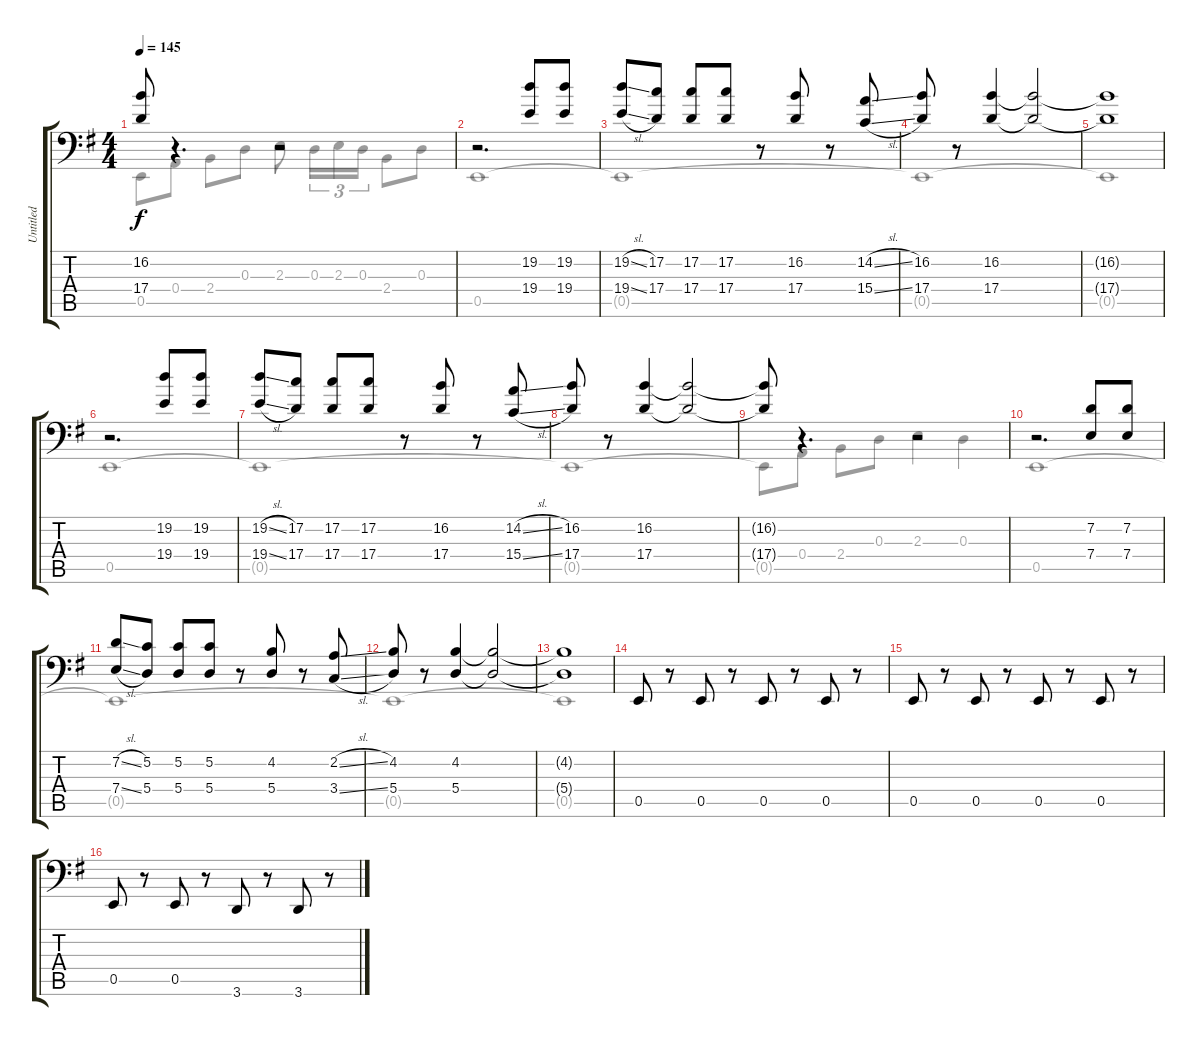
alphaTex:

\track ("Untitled" "Untitled") {instrument electricbassfinger}
\staff {score tabs}
\tuning (C3 G2 D2 A1 E1 B0) {hide}
\voice
\ts (4 4)
\tempo 145
\clef f4
\ks g
(16.2{t} 17.4{t}).8{dy f} r.4{d} r.2 |
r.2{d} (19.2 19.4).8 (19.2 19.4).8 |
(19.2{sl} 19.4{sl}).8 (17.2 17.4).8 (17.2 17.4).8 (17.2 17.4).8 r.8 (16.2 17.4).8 r.8 (14.2{sl} 15.4{sl}).8 |
(16.2 17.4).8 r.8 (16.2 17.4).4 (16.2{t} 17.4{t}).2 |
(16.2{t} 17.4{t}).1 |
r.2{d} (19.2 19.4).8 (19.2 19.4).8 |
(19.2{sl} 19.4{sl}).8 (17.2 17.4).8 (17.2 17.4).8 (17.2 17.4).8 r.8 (16.2 17.4).8 r.8 (14.2{sl} 15.4{sl}).8 |
(16.2 17.4).8 r.8 (16.2 17.4).4 (16.2{t} 17.4{t}).2 |
(16.2{t} 17.4{t}).8 r.4{d} r.2 |
r.2{d} (7.2 7.4).8 (7.2 7.4).8 |
(7.2{sl} 7.4{sl}).8 (5.2 5.4).8 (5.2 5.4).8 (5.2 5.4).8 r.8 (4.2 5.4).8 r.8 (2.2{sl} 3.4{sl}).8 |
(4.2 5.4).8 r.8 (4.2 5.4).4 (4.2{t} 5.4{t}).2 |
(4.2{t} 5.4{t}).1 |
0.5.8 r.8 0.5.8 r.8 0.5.8 r.8 0.5.8 r.8 |
0.5.8 r.8 0.5.8 r.8 0.5.8 r.8 0.5.8 r.8 |
0.5.8 r.8 0.5.8 r.8 3.6.8 r.8 3.6.8 r.8
\voice
\clef f4
\ottava regular
\simile none
\ks g
0.5{t}.8{dy f} 0.4.8 2.4.8 0.3.8 2.3.8 0.3.16{tu (3 2)} 2.3.16{tu (3 2)} 0.3.16{tu (3 2)} 2.4.8 0.3.8 |
0.5.1 |
0.5{t}.1 |
0.5{t}.1 |
0.5{t}.1 |
0.5.1 |
0.5{t}.1 |
0.5{t}.1 |
0.5{t}.8 0.4.8 2.4.8 0.3.8 2.3.4 0.3.4 |
0.5.1 |
0.5{t}.1 |
0.5{t}.1 |
0.5{t}.1 |
|
|
